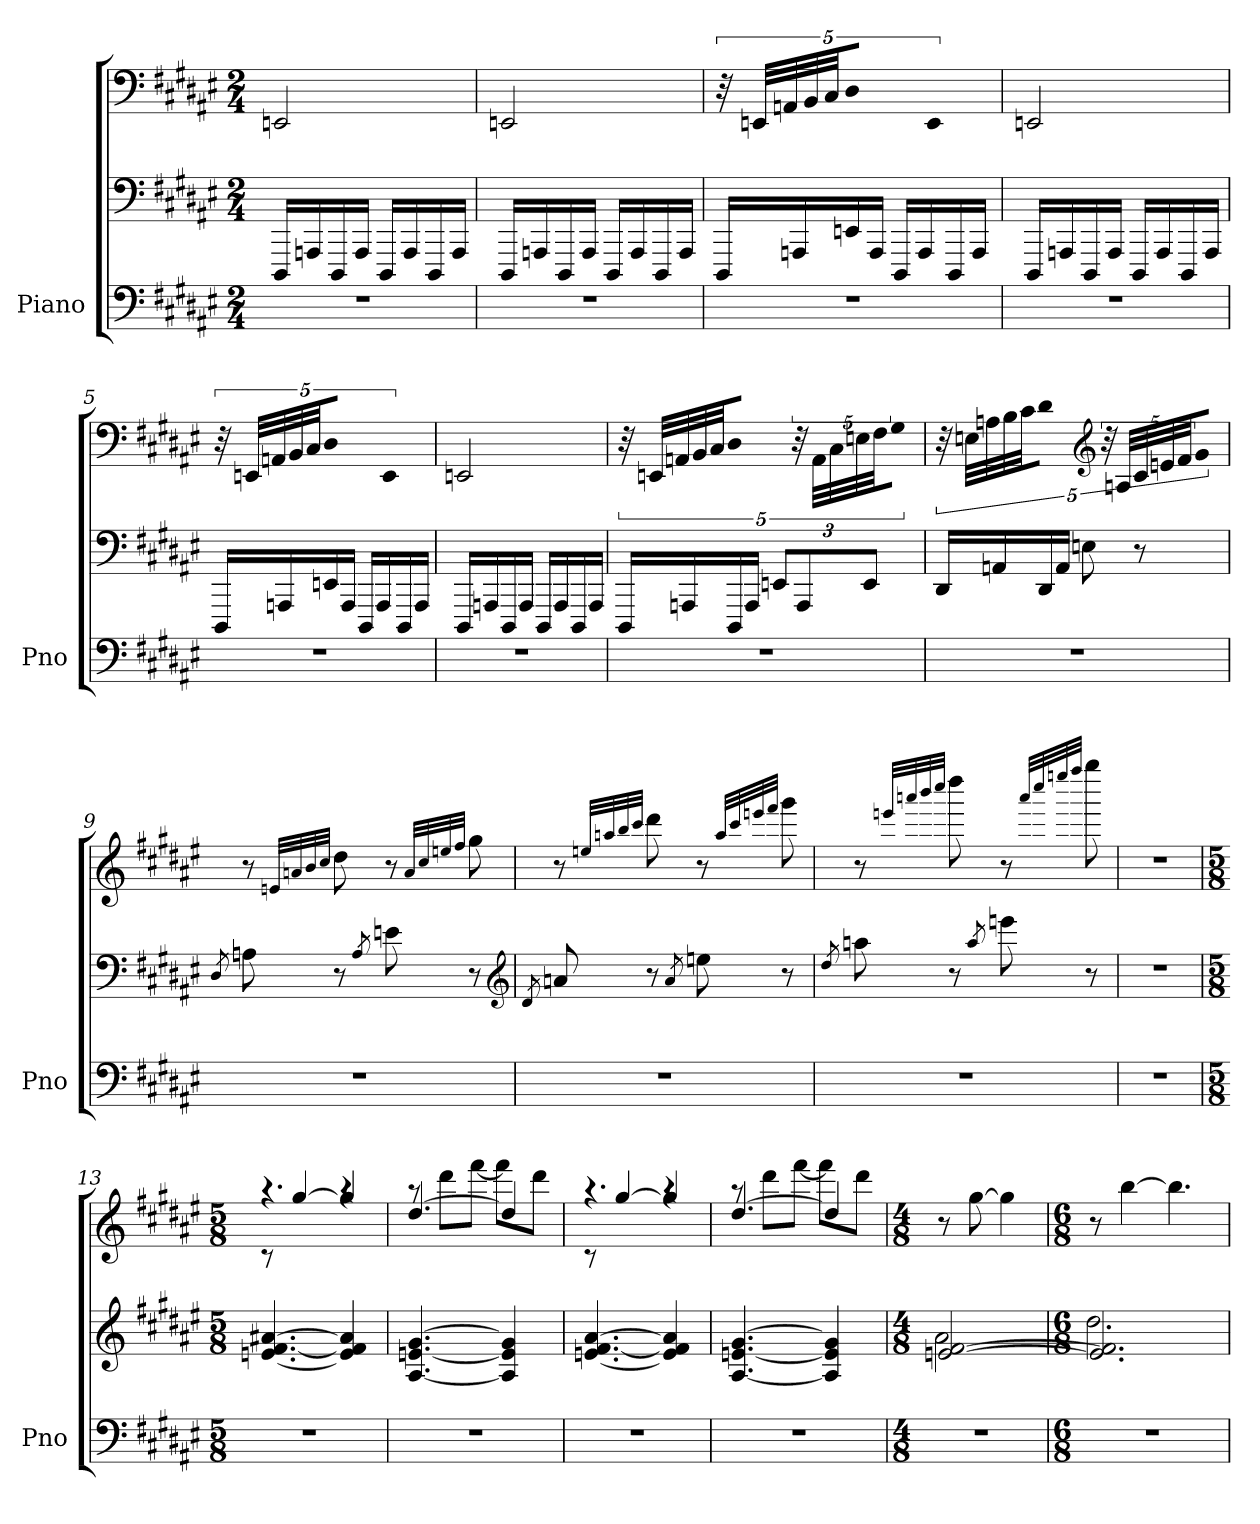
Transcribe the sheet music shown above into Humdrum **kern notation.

**kern	**kern	**kern
*part1	*part1	*part1
*staff3	*staff2	*staff1
*I"Piano	*	*
*I'Pno	*	*
*clefF4	*clefF4	*clefF4
*k[f#c#g#d#a#e#]	*k[f#c#g#d#a#e#]	*k[f#c#g#d#a#e#]
*F#:	*F#:	*F#:
*M2/4	*M2/4	*M2/4
=1	=1	=1
2r	16DDD#LL	2EEn
.	16AAAn	.
.	16DDD#	.
.	16AAAJJ	.
.	16DDD#LL	.
.	16AAA	.
.	16DDD#	.
.	16AAAJJ	.
=2	=2	=2
2r	16DDD#LL	2EEn
.	16AAAn	.
.	16DDD#	.
.	16AAAJJ	.
.	16DDD#LL	.
.	16AAA	.
.	16DDD#	.
.	16AAAJJ	.
=3	=3	=3
2r	16DDD#LL	40r
.	.	40EEnLLL
.	.	40AAn
.	16AAAn	.
.	.	40BB
.	.	40C#JJ
.	16EEn	8D#J
.	16AAAJJ	.
.	16DDD#LL	4EE
.	16AAA	.
.	16DDD#	.
.	16AAAJJ	.
=4	=4	=4
2r	16DDD#LL	2EEn
.	16AAAn	.
.	16DDD#	.
.	16AAAJJ	.
.	16DDD#LL	.
.	16AAA	.
.	16DDD#	.
.	16AAAJJ	.
=5	=5	=5
2r	16DDD#LL	40r
.	.	40EEnLLL
.	.	40AAn
.	16AAAn	.
.	.	40BB
.	.	40C#JJ
.	16EEn	8D#J
.	16AAAJJ	.
.	16DDD#LL	4EE
.	16AAA	.
.	16DDD#	.
.	16AAAJJ	.
=6	=6	=6
2r	16DDD#LL	2EEn
.	16AAAn	.
.	16DDD#	.
.	16AAAJJ	.
.	16DDD#LL	.
.	16AAA	.
.	16DDD#	.
.	16AAAJJ	.
=7	=7	=7
2r	16DDD#LL	40r
.	.	40EEnLLL
.	.	40AAn
.	16AAAn	.
.	.	40BB
.	.	40C#JJ
.	16DDD#	8D#J
.	16AAAJJ	.
.	12EEnL	40r
.	.	40AALLL
.	.	40C#
.	.	40En
.	12AAA	.
.	.	40F#JJ
.	.	8G#J
.	12EEJ	.
=8	=8	=8
2r	16DD#LL	40r
.	.	40EnLLL
.	.	40An
.	16AAn	.
.	.	40B
.	.	40c#JJ
.	16DD#	8d#J
.	16AAJJ	.
*	*	*clefG2
.	8En	40r
.	.	40AnLLL
.	.	40c#
.	.	40en
.	.	40f#JJ
.	8r	8g#J
=9	=9	=9
.	8qD#/	.
2r	8An	8r
.	.	32qqen/LLL
.	.	32qqan/
.	.	32qqb/
.	.	32qqcc#/JJJ
.	8r	8dd#
.	8qA/	.
.	8en	8r
.	.	32qqa/LLL
.	.	32qqcc#/
.	.	32qqeen/
.	.	32qqff#/JJJ
.	8r	8gg#
*	*clefG2	*
=10	=10	=10
.	8qd#/	.
2r	8an	8r
.	.	32qqeen/LLL
.	.	32qqaan/
.	.	32qqbb/
.	.	32qqccc#/JJJ
.	8r	8ddd#
.	8qa/	.
.	8een	8r
.	.	32qqaa/LLL
.	.	32qqccc#/
.	.	32qqeeen/
.	.	32qqfff#/JJJ
.	8r	8ggg#
=11	=11	=11
.	8qdd#/	.
2r	8aan	8r
.	.	32qqeeen/LLL
.	.	32qqaaan/
.	.	32qqbbb/
.	.	32qqcccc#/JJJ
.	8r	8dddd#
.	8qaa/	.
.	8eeen	8r
.	.	32qqaaa/LLL
.	.	32qqcccc#/
.	.	32qqeeeen/
.	.	32qqffff#/JJJ
.	8r	8gggg#
=12	=12	=12
2r	2r	2r
=13	=13	=13
*M5/8	*M5/8	*M5/8
*	*	*^
3...r	[4.en [4.f# [4.a#X	8rc	4.raa
.	.	[4gg#	.
.	4e] 4f#] 4a#]	4gg#]	4raa
=14	=14	=14	=14
3...r	[4.A# [4.en [4.g#	[4.dd#	8raa
.	.	.	8ddd#L
.	.	.	[8fff#J
.	4A#] 4e] 4g#]	4dd#]	8fff#L]
.	.	.	8ddd#J
=15	=15	=15	=15
3...r	[4.en [4.f# [4.a#	8rc	4.raa
.	.	[4gg#	.
.	4e] 4f#] 4a#]	4gg#]	4raa
=16	=16	=16	=16
3...r	[4.A# [4.en [4.g#	[4.dd#	8raa
.	.	.	8ddd#L
.	.	.	[8fff#J
.	4A#] 4e] 4g#]	4dd#]	8fff#L]
.	.	.	8ddd#J
*	*	*v	*v
=17	=17	=17
*M4/8	*M4/8	*M4/8
*	*^	*
2r	[2en [2f#	2a#	8r
.	.	.	[8gg#
.	.	.	4gg#]
=18	=18	=18	=18
*M6/8	*M6/8	*	*M6/8
2.r	2.e] 2.f#]	2.dd#	8r
.	.	.	[4bb
.	.	.	4.bb]
*	*v	*v	*
=	=	=
*-	*-	*-
